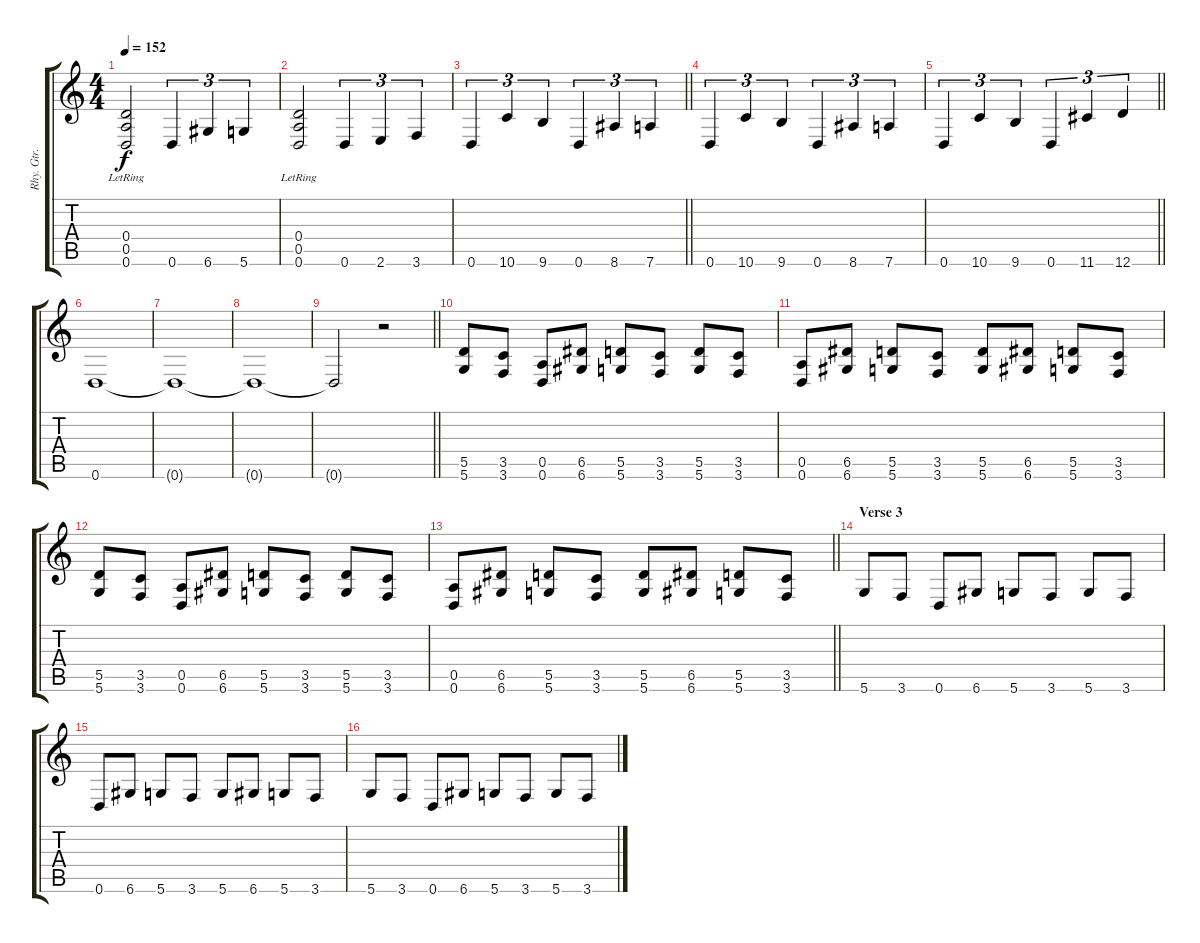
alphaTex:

\track ("Rhy. Gtr. 1" "Rhy. Gtr. ") {instrument distortionguitar}
\staff {score tabs}
\tuning (E4 B3 G3 D3 A2 D2) {hide}
\ts (4 4)
\tempo 152
\clef g2
\ks c
(0.4{lr} 0.5 0.6{lr}).2{dy f} 0.6.4{tu (3 2)} 6.6.4{tu (3 2)} 5.6.4{tu (3 2)} |
(0.4{lr} 0.5 0.6{lr}).2 0.6.4{tu (3 2)} 2.6.4{tu (3 2)} 3.6.4{tu (3 2)} |
\barLineRight lightlight
0.6.4{tu (3 2)} 10.6.4{tu (3 2)} 9.6.4{tu (3 2)} 0.6.4{tu (3 2)} 8.6.4{tu (3 2)} 7.6.4{tu (3 2)} |
\section ("" "")
0.6.4{tu (3 2)} 10.6.4{tu (3 2)} 9.6.4{tu (3 2)} 0.6.4{tu (3 2)} 8.6.4{tu (3 2)} 7.6.4{tu (3 2)} |
\barLineRight lightlight
0.6.4{tu (3 2)} 10.6.4{tu (3 2)} 9.6.4{tu (3 2)} 0.6.4{tu (3 2)} 11.6.4{tu (3 2)} 12.6.4{tu (3 2)} |
\section ("" "")
0.6.1 |
0.6{t}.1 |
0.6{t}.1 |
\barLineRight lightlight
0.6{t}.2 r.2 |
\section ("" "")
(5.5 5.6).8 (3.5 3.6).8 (0.5 0.6).8 (6.5 6.6).8 (5.5 5.6).8 (3.5 3.6).8 (5.5 5.6).8 (3.5 3.6).8 |
(0.5 0.6).8 (6.5 6.6).8 (5.5 5.6).8 (3.5 3.6).8 (5.5 5.6).8 (6.5 6.6).8 (5.5 5.6).8 (3.5 3.6).8 |
(5.5 5.6).8 (3.5 3.6).8 (0.5 0.6).8 (6.5 6.6).8 (5.5 5.6).8 (3.5 3.6).8 (5.5 5.6).8 (3.5 3.6).8 |
\barLineRight lightlight
(0.5 0.6).8 (6.5 6.6).8 (5.5 5.6).8 (3.5 3.6).8 (5.5 5.6).8 (6.5 6.6).8 (5.5 5.6).8 (3.5 3.6).8 |
\section ("" "Verse 3")
5.6.8{volume 1 instrument lead8bassandlead} 3.6.8 0.6.8 6.6.8 5.6.8 3.6.8 5.6.8 3.6.8 |
0.6.8 6.6.8 5.6.8 3.6.8 5.6.8 6.6.8 5.6.8 3.6.8 |
5.6.8 3.6.8 0.6.8 6.6.8 5.6.8 3.6.8 5.6.8 3.6.8
